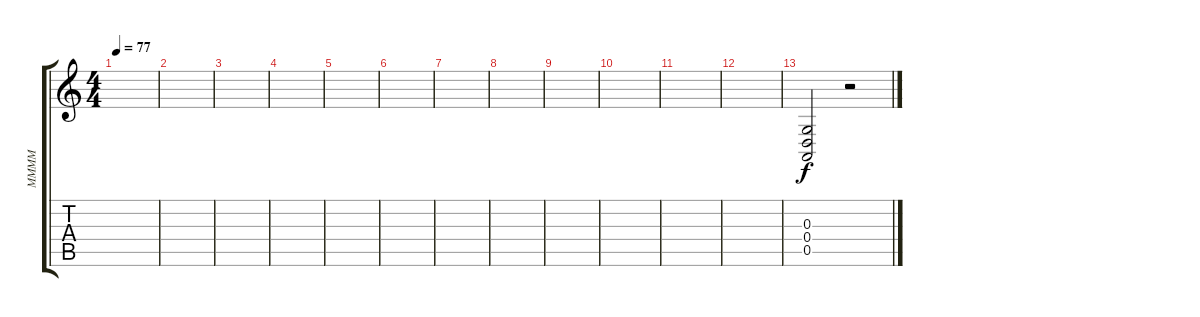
\track ("MMMM" "MMMM") {instrument rockorgan}
\staff {score tabs}
\tuning (E4 B3 G3 D3 A2 E2) {hide}
\ts (4 4)
\tempo 77
\clef g2
\ks c
|
|
|
|
|
|
|
|
|
|
|
|
(0.3 0.4 0.5).2 r.2
